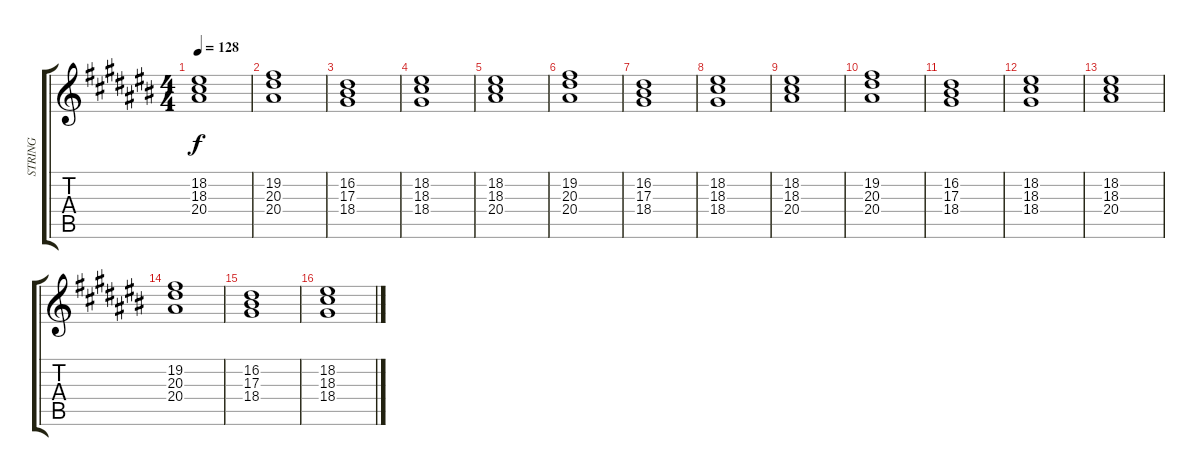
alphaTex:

\track ("STRING" "STRING") {instrument synthstrings1}
\staff {score tabs}
\tuning (E4 B3 G3 D3 A2 E2) {hide}
\ts (4 4)
\tempo 128
\clef g2
\ks c#
(18.2 18.3 20.4).1{dy f} |
(19.2 20.3 20.4).1 |
(16.2 17.3 18.4).1 |
(18.2 18.3 18.4).1 |
(18.2 18.3 20.4).1 |
(19.2 20.3 20.4).1 |
(16.2 17.3 18.4).1 |
(18.2 18.3 18.4).1 |
(18.2 18.3 20.4).1 |
(19.2 20.3 20.4).1 |
(16.2 17.3 18.4).1 |
(18.2 18.3 18.4).1 |
(18.2 18.3 20.4).1 |
(19.2 20.3 20.4).1 |
(16.2 17.3 18.4).1 |
(18.2 18.3 18.4).1
